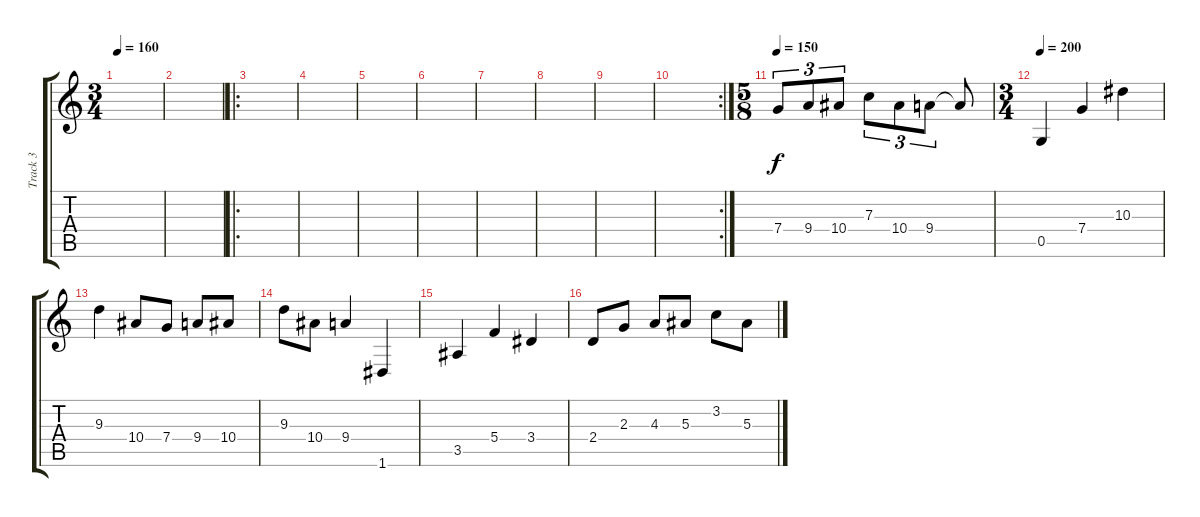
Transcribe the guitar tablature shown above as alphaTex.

\track ("Track 3" "Track 3") {instrument overdrivenguitar}
\staff {score tabs}
\tuning (D4 A3 F3 C3 G2 D2) {hide}
\ts (3 4)
\tempo 160
\clef g2
\ks c
|
|
\ro
|
|
|
|
|
|
|
\rc 2
|
\ts (5 8)
\tempo 150
7.4.8{tu (3 2)} 9.4.8{tu (3 2)} 10.4.8{tu (3 2)} 7.3.8{tu (3 2)} 10.4.8{tu (3 2)} 9.4.8{tu (3 2)} 9.4{t}.8 |
\ts (3 4)
\tempo 200
0.5.4 7.4.4 10.3.4 |
9.3.4 10.4.8 7.4.8 9.4.8 10.4.8 |
9.3.8 10.4.8 9.4.4 1.6.4 |
3.5.4 5.4.4 3.4.4 |
2.4.8 2.3.8 4.3.8 5.3.8 3.2.8 5.3.8
